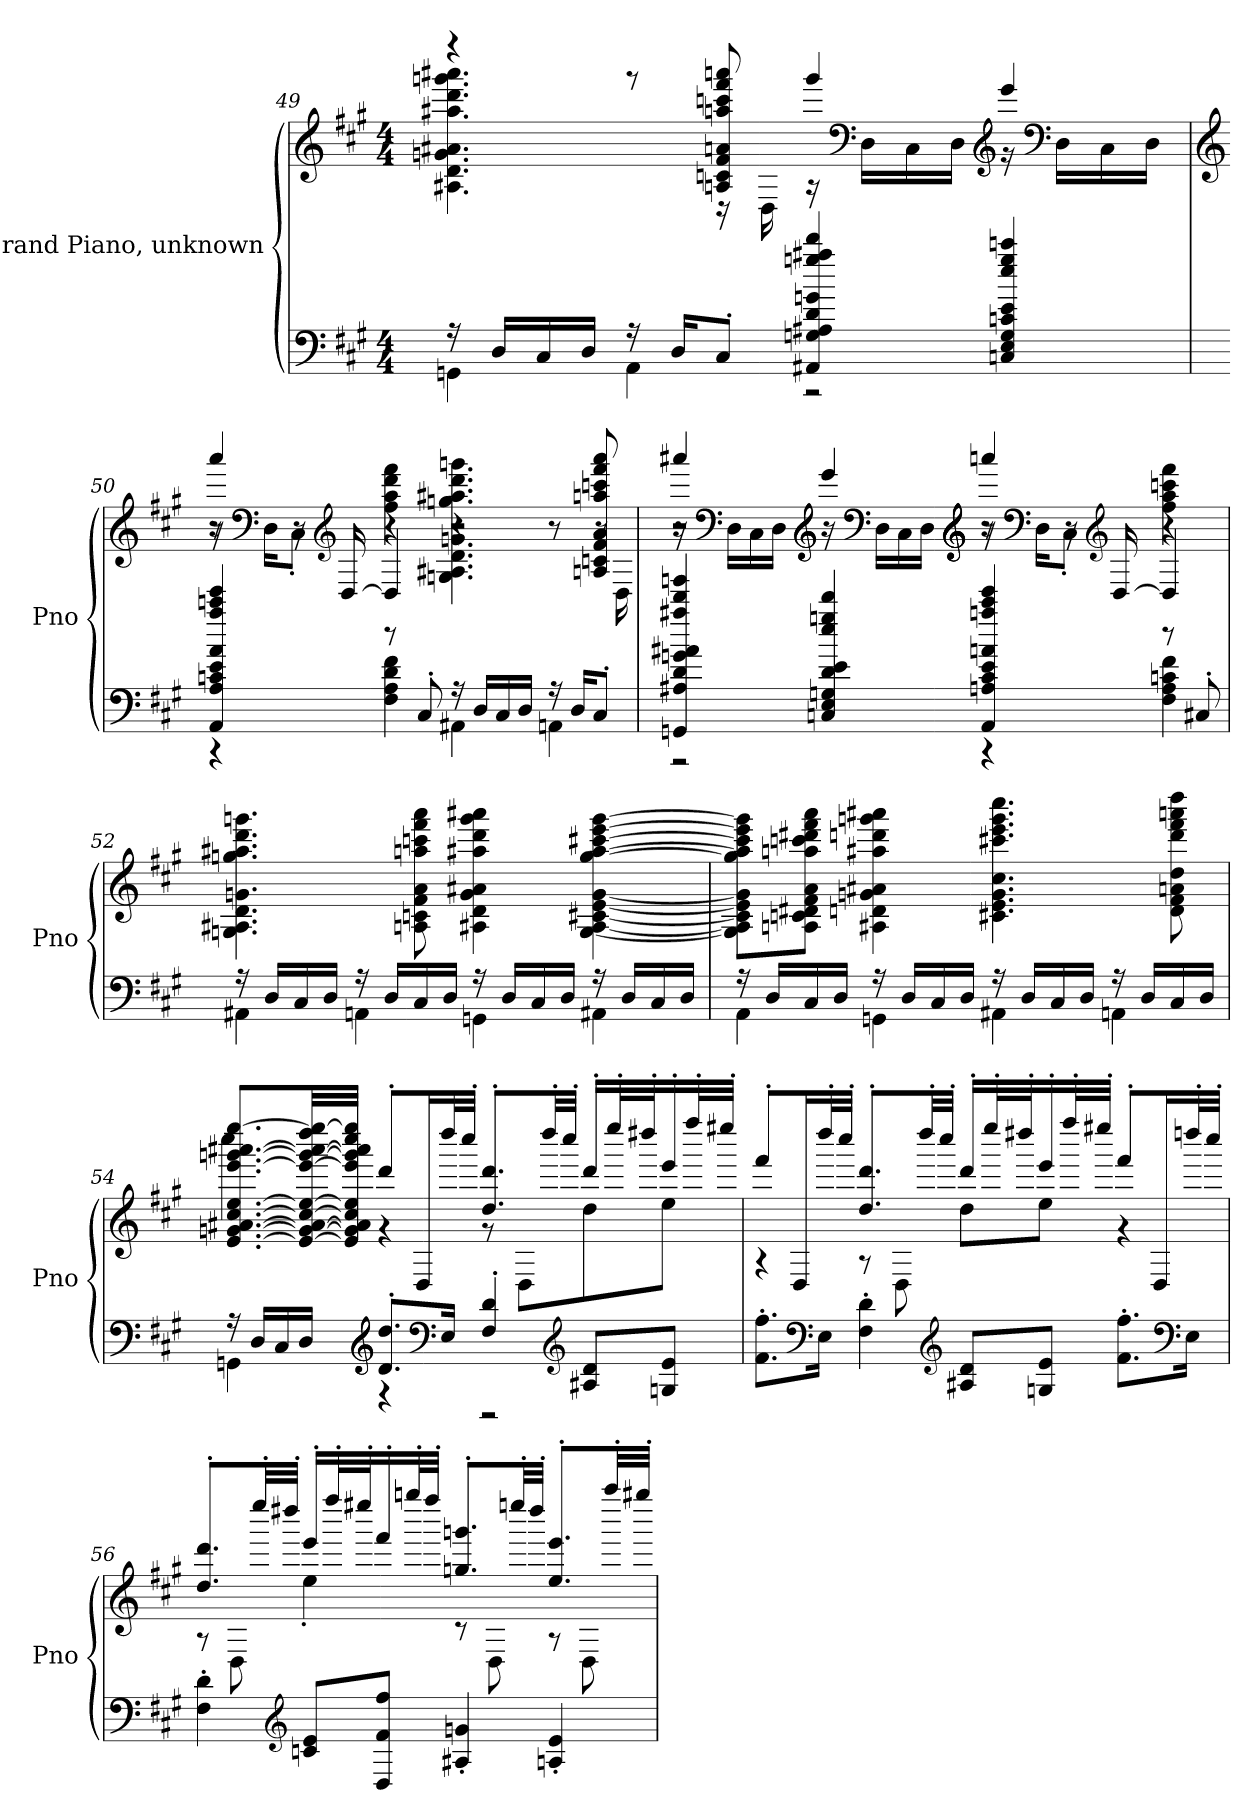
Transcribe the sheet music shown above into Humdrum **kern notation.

**kern	**kern
*part1	*part1
*staff2	*staff1
*I"Grand Piano, unknown	*
*I'Pno	*
!!LO:PB:g=z
*clefF4	*clefG2
*k[f#c#g#]	*k[f#c#g#]
*M4/4	*M4/4
=49	=49
*^	*^
16r	4GGn\	4r	4.A#X\ 4.d\ 4.gn\ 4.a#X\ 4.aa#X\ 4.ddd\ 4.gggn\ 4.aaa#X\
16D/LL	.	.	.
16C#/	.	.	.
16D/JJ	.	.	.
16r	4AA\	8r	.
16D/KL	.	.	.
8C#'/J	.	8An/ 8cn/ 8f#/ 8an/ 8aan/ 8cccn/ 8fff#/ 8aaan/	16r
.	.	.	16D\
4AA#X/ 4Gn/ 4A#X/ 4d/ 4gn/ 4ggn/ 4aa#X/ 4ddd/	2r	4ggg/	16r
*	*	*clefF4	*
.	.	.	16D\LL
.	.	.	16C#\
.	.	.	16D\JJ
*	*	*clefG2	*
4Cn/ 4E/ 4G/ 4cn/ 4e/ 4ee/ 4gg/ 4cccn/	.	4eee/	16r
*	*	*clefF4	*
.	.	.	16D\LL
.	.	.	16C#\
.	.	.	16D\JJ
*	*	*v	*v
=50	=50	=50
*	*	*clefG2
*	*	*^
*	*	*	*^
4AA/ 4A/ 4cn/ 4e/ 4a/ 4aa/ 4cccn/ 4eee/	4r	4aaa/	16r	8r
*	*	*clefF4	*	*
.	.	.	16D\KL	.
.	.	.	8C#'\J	16r
*	*	*clefG2	*	*
.	.	.	.	[16D/
8r	4F#\ 4A\ 4d\ 4f#\	4r	4ff#\ 4aa\ 4ddd\ 4fff#\	4D/]
8C#'/	.	.	.	.
16r	4AA#X\	4r	4.Gn\ 4.A#X\ 4.d\ 4.gn\ 4.ggn\ 4.aa#X\ 4.ddd\ 4.gggn\	2r
16D/LL	.	.	.	.
16C#/	.	.	.	.
16D/JJ	.	.	.	.
16r	4AAn\	8r	.	.
16D/KL	.	.	.	.
8C#'/J	.	8An/ 8cn/ 8f#/ 8a/ 8aan/ 8cccn/ 8fff#/ 8aaa/	16r	.
.	.	.	16D\	.
!!LO:LB:g=z	!!	!!
=51	=51	=51	=51	=51
4GGn/ 4A#X/ 4d/ 4gn/ 4a#X/ 4aa#X/ 4ddd/ 4gggn/	2r	4aaa#X/	16r	2r
*	*	*clefF4	*	*
.	.	.	16D\LL	.
.	.	.	16C#\	.
.	.	.	16D\JJ	.
*	*	*clefG2	*	*
4Cn/ 4E/ 4Gn/ 4d/ 4e/ 4ee/ 4ggn/ 4ddd/	.	4eee/	16r	.
*	*	*clefF4	*	*
.	.	.	16D\LL	.
.	.	.	16C#\	.
.	.	.	16D\JJ	.
*	*	*clefG2	*	*
4AA/ 4An/ 4c#/ 4e/ 4an/ 4aan/ 4ccc#/ 4eee/	4r	4aaan/	16r	8r
*	*	*clefF4	*	*
.	.	.	16D\KL	.
.	.	.	8C#'\J	16r
*	*	*clefG2	*	*
.	.	.	.	[16D/
8r	4F#\ 4A\ 4cn\ 4f#\	4r	4ff#\ 4aa\ 4cccn\ 4fff#\	4D/]
8C#X'/	.	.	.	.
*	*	*v	*v	*v
=52	=52	=52
16r	4AA#X\	4.Gn\ 4.A#X\ 4.d\ 4.gn\ 4.ggn\ 4.aa#X\ 4.ddd\ 4.gggn\
16D/LL	.	.
16C#/	.	.
16D/JJ	.	.
16r	4AAn\	.
16D/LL	.	.
16C#/	.	8An\ 8cn\ 8f#\ 8a\ 8aan\ 8cccn\ 8fff#\ 8aaa\
16D/JJ	.	.
16r	4GGn\	4A#X\ 4d\ 4g\ 4a#X\ 4aa#X\ 4ddd\ 4ggg\ 4aaa#X\
16D/LL	.	.
16C#/	.	.
16D/JJ	.	.
16r	4AA#X\	[4G\ [4A#\ [4c#X\ [4e\ [4g\ [4gg\ [4aa#\ [4ccc#X\ [4eee\ [4ggg\
16D/LL	.	.
16C#/	.	.
16D/JJ	.	.
!!LO:LB:g=z
=53	=53	=53
16r	4AA\	8G\] 8A#\] 8c#\] 8e\] 8g\] 8gg\] 8aa#\] 8ccc#\] 8eee\] 8ggg\]L
16D/LL	.	.
16C#/	.	8An\ 8cn\ 8d#X\ 8f#\ 8a\ 8aan\ 8cccn\ 8ddd#X\ 8fff#\ 8aaa\J
16D/JJ	.	.
16r	4GGn\	4A#X\ 4dn\ 4gn\ 4a#X\ 4aa#X\ 4dddn\ 4gggn\ 4aaa#X\
16D/LL	.	.
16C#/	.	.
16D/JJ	.	.
16r	4AA#X\	4.c#X\ 4.e\ 4.g\ 4.cc#\ 4.ccc#X\ 4.eee\ 4.ggg\ 4.cccc#\
16D/LL	.	.
16C#/	.	.
16D/JJ	.	.
16r	4AAn\	.
16D/LL	.	.
16C#/	.	8d\ 8f#\ 8an\ 8dd\ 8ddd\ 8fff#\ 8aaan\ 8dddd\
16D/JJ	.	.
!!LO:LB:g=z
=54	=54	=54
*	*	*^
16r	4GGn\	[8.e/ [8.gn/ [8.a#X/ [8.cc#/ [8.ee/ [8.eee/ [8.gggn/ [8.aaa#X/ [8.eeee/L	4cccc#\
16D/LL	.	.	.
16C#/	.	.	.
16D/JJ	.	32e/_ 32g/_ 32a#/_ 32cc#/_ 32ee/_ 32eee/_ 32ggg/_ 32aaa#/_ 32dddd/ 32eeee/_LL	.
.	.	32e/] 32g/] 32a#/] 32cc#/] 32ee/] 32eee/] 32ggg/] 32aaa#/] 32cccc#/ 32eeee/]JJJ	.
*clefG2	*	*	*
8.d/' 8.dd/'L	4r	8ddd'/L	4r
.	.	16D/L	.
*clefF4	*	*	*
16E/Jk	.	32dddd/L	.
.	.	32cccc#'/JJJ	.
4F#/' 4d/'	2r	8.dd/' 8.ddd/'L	8r
.	.	.	8D\L
.	.	32dddd'/LL	.
.	.	32cccc#'/JJJ	.
*clefG2	*	*	*
8A#X/ 8d/L	.	16ddd'/LL	8dd\
.	.	32eeee'/L	.
.	.	32dddd#X'/J	.
8Gn/ 8e/J	.	16eee'/	8ee\J
.	.	32ffff#'/L	.
.	.	32eeee#X'/JJJ	.
*v	*v	*	*
!!LO:PB:g=z	!!
=55	=55	=55
8.f#\' 8.ff#\'L	8fff#'/L	4r
.	16D/L	.
*clefF4	*	*
16E\Jk	32dddd'/L	.
.	32cccc#'/JJJ	.
4F#\' 4d\'	8.dd/' 8.ddd/'L	8r
.	.	8D\
.	32dddd'/LL	.
.	32cccc#'/JJJ	.
*clefG2	*	*
8A#X/ 8d/L	16ddd'/LL	8dd\L
.	32eeee'/L	.
.	32dddd#X'/J	.
8Gn/ 8e/J	16eee'/	8ee\J
.	32ffff#'/L	.
.	32eeee#X'/JJJ	.
8.f#\' 8.ff#\'L	8fff#'/L	4r
.	16D/L	.
*clefF4	*	*
16E\Jk	32ddddn'/L	.
.	32cccc#'/JJJ	.
!!LO:LB:g=z	!!
=56	=56	=56
4F#\' 4d\'	8.dd/' 8.ddd/'L	8r
.	.	8D\
.	32eeee'/LL	.
.	32dddd#X'/JJJ	.
*clefG2	*	*
8cn/ 8e/L	16eee'/LL	4ee'\
.	32ffff#'/L	.
.	32eeee#X'/J	.
8D/ 8f#/ 8ff#/J	16fff#'/	.
.	32ggggn'/L	.
.	32ffff#'/JJJ	.
4A#X/' 4gn/'	8.ggn/' 8.gggn/'L	8r
.	.	8D\
.	32eeeen'/LL	.
.	32dddd#'/JJJ	.
4An/' 4e/'	8.ee/' 8.eee/'L	8r
.	.	8D\
.	32aaaa'/LL	.
.	32gggg#X'/JJJ	.
*	*v	*v
=	=
*-	*-
